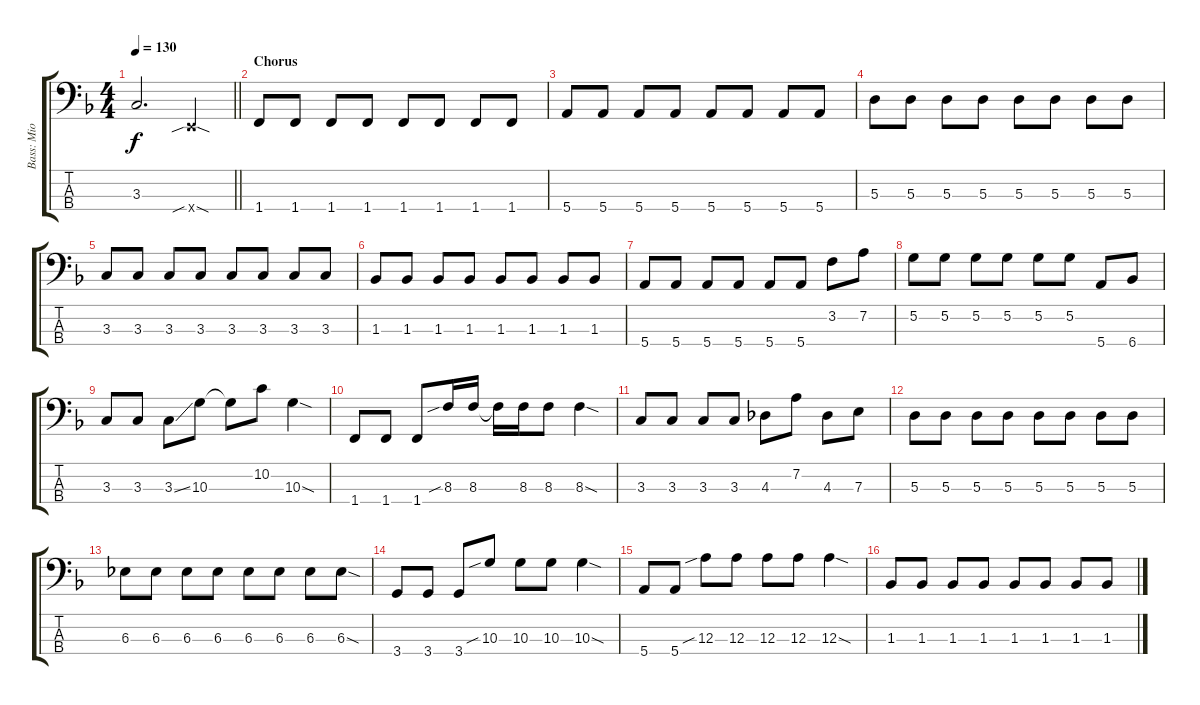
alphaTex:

\track ("Bass: Mio Akiyama" "Bass: Mio ") {instrument electricbassfinger}
\staff {score tabs}
\tuning (G2 D2 A1 E1) {hide}
\ts (4 4)
\tempo 130
\clef f4
\barLineRight lightlight
\ks f
3.3.2{d dy f} 0.4{sib sod x}.4 |
\section ("" "Chorus")
1.4.8 1.4.8 1.4.8 1.4.8 1.4.8 1.4.8 1.4.8 1.4.8 |
5.4.8 5.4.8 5.4.8 5.4.8 5.4.8 5.4.8 5.4.8 5.4.8 |
5.3.8 5.3.8 5.3.8 5.3.8 5.3.8 5.3.8 5.3.8 5.3.8 |
3.3.8 3.3.8 3.3.8 3.3.8 3.3.8 3.3.8 3.3.8 3.3.8 |
1.3.8 1.3.8 1.3.8 1.3.8 1.3.8 1.3.8 1.3.8 1.3.8 |
5.4.8 5.4.8 5.4.8 5.4.8 5.4.8 5.4.8 3.2.8 7.2.8 |
5.2.8 5.2.8 5.2.8 5.2.8 5.2.8 5.2.8 5.4.8 6.4.8 |
3.3.8 3.3.8 3.3{ss}.8 10.3.8 10.3{t}.8 10.2.8 10.3{sod}.4 |
1.4.8 1.4.8 1.4.8 8.3{sib}.16 8.3.16 8.3{t}.16 8.3.16 8.3.8 8.3{sod}.4 |
3.3.8 3.3.8 3.3.8 3.3.8 4.3.8 7.2.8 4.3.8 7.3.8 |
5.3.8 5.3.8 5.3.8 5.3.8 5.3.8 5.3.8 5.3.8 5.3.8 |
6.3.8 6.3.8 6.3.8 6.3.8 6.3.8 6.3.8 6.3.8 6.3{sod}.8 |
3.4.8 3.4.8 3.4.8 10.3{sib}.8 10.3.8 10.3.8 10.3{sod}.4 |
5.4.8 5.4.8 12.3{sib}.8 12.3.8 12.3.8 12.3.8 12.3{sod}.4 |
1.3.8 1.3.8 1.3.8 1.3.8 1.3.8 1.3.8 1.3.8 1.3.8
